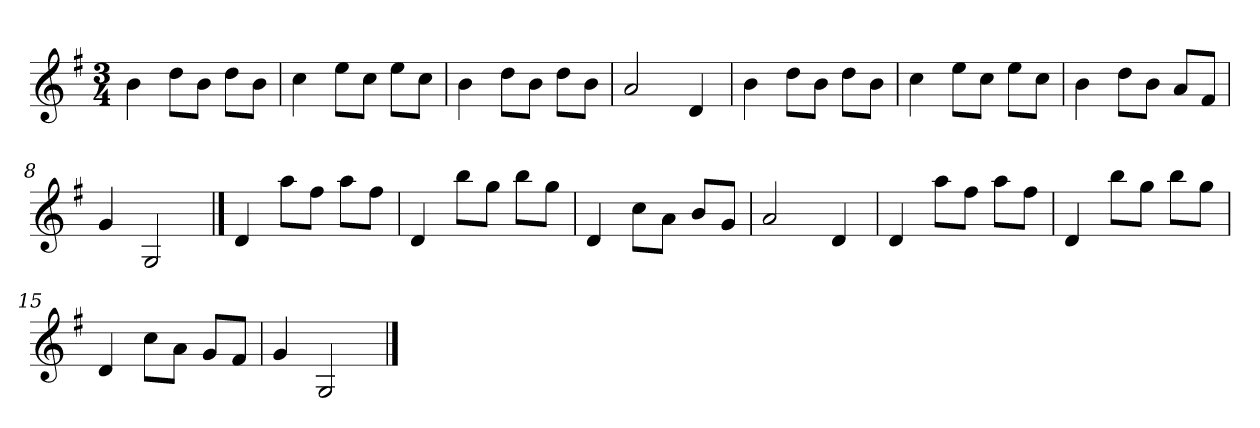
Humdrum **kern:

**kern
*part1
*staff1
*clefG2
*k[f#]
*G:
*M3/4
*MM120
=1
4b
8dd\L
8b\J
8dd\L
8b\J
=2
4cc
8ee\L
8cc\J
8ee\L
8cc\J
=3
4b
8dd\L
8b\J
8dd\L
8b\J
=4
2a
4d
=5
4b
8dd\L
8b\J
8dd\L
8b\J
=6
4cc
8ee\L
8cc\J
8ee\L
8cc\J
=7
4b
8dd\L
8b\J
8a/L
8f#/J
=8
4g
2G
==9
4d
8aa\L
8ff#\J
8aa\L
8ff#\J
=10
4d
8bb\L
8gg\J
8bb\L
8gg\J
=11
4d
8cc\L
8a\J
8b/L
8g/J
=12
2a
4d
=13
4d
8aa\L
8ff#\J
8aa\L
8ff#\J
=14
4d
8bb\L
8gg\J
8bb\L
8gg\J
=15
4d
8cc\L
8a\J
8g/L
8f#/J
=16
4g
2G
==
*-
